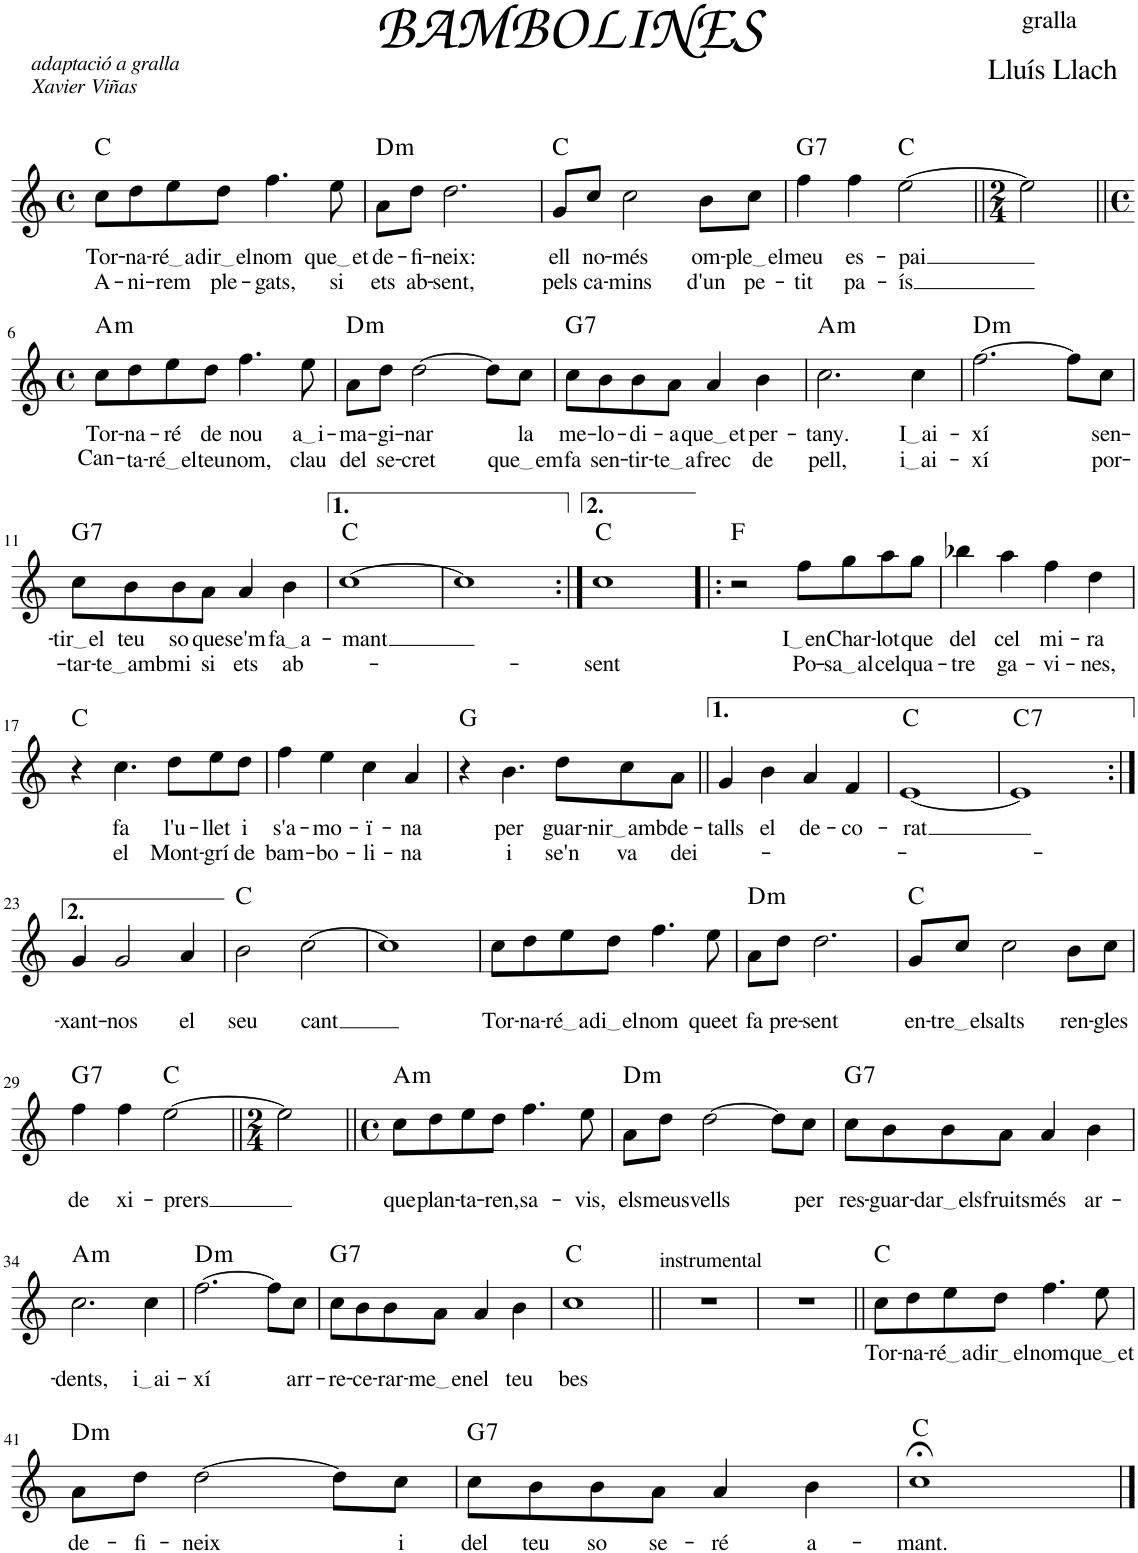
**kern	**text	**text	**harte
*part1	*part1	*part1	*part1
*staff1	*staff1	*staff1	*
*I"Oboè 1	*	*	*
*I'Ob. 1	*	*	*
*clefG2	*	*	*
*k[]	*	*	*
*M4/4	*	*	*
*met(c)	*	*	*
=1	=1	=1	=1
!	!LO:LY:b	!LO:LY:b	!
8cc\L	Tor-	A-	C:maj
!	!LO:LY:b	!LO:LY:b	!
8dd\	-na-	-ni-	.
!	!LO:LY:b	!LO:LY:b	!
8ee\	ré a	-rem	.
!	!LO:LY:b	!LO:LY:b	!
8dd\J	dir el	ple-	.
!	!LO:LY:b	!LO:LY:b	!
4.ff\	nom	-gats,	.
!	!LO:LY:b	!LO:LY:b	!
8ee\	que et	si	.
=2	=2	=2	=2
!	!LO:LY:b	!LO:LY:b	!LO:H:kt=m
8a\L	de-	ets	D:min
!	!LO:LY:b	!LO:LY:b	!
8dd\J	-fi-	ab-	.
!	!LO:LY:b	!LO:LY:b	!
2.dd\	-neix:	-sent,	.
=3	=3	=3	=3
!	!LO:LY:b	!LO:LY:b	!
8g/L	ell	pels	C:maj
!	!LO:LY:b	!LO:LY:b	!
8cc/J	no-	ca-	.
!	!LO:LY:b	!LO:LY:b	!
2cc\	-més	-mins	.
!	!LO:LY:b	!LO:LY:b	!
8b\L	om-	d'un	.
!	!LO:LY:b	!LO:LY:b	!
8cc\J	ple el	pe-	.
=4	=4	=4	=4
!	!LO:LY:b	!LO:LY:b	!LO:H:kt=7
4ff\	meu	-tit	G:7
!	!LO:LY:b	!LO:LY:b	!
4ff\	es-	pa-	.
!	!LO:LY:b	!LO:LY:b	!
[2ee\	-pai	-ís	C:maj
=5||	=5||	=5||	=5||
*M2/4	*	*	*
2ee\]	.	.	.
!!LO:LB:g=z
=6||	=6||	=6||	=6||
*M4/4	*	*	*
*met(c)	*	*	*
!	!LO:LY:b	!LO:LY:b	!LO:H:kt=m
8cc\L	Tor-	Can-	A:min
!	!LO:LY:b	!LO:LY:b	!
8dd\	-na-	-ta-	.
!	!LO:LY:b	!LO:LY:b	!
8ee\	-ré	ré el	.
!	!LO:LY:b	!LO:LY:b	!
8dd\J	de	teu	.
!	!LO:LY:b	!LO:LY:b	!
4.ff\	nou	nom,	.
!	!LO:LY:b	!LO:LY:b	!
8ee\	a i	clau	.
=7	=7	=7	=7
!	!LO:LY:b	!LO:LY:b	!LO:H:kt=m
8a\L	-ma-	del	D:min
!	!LO:LY:b	!LO:LY:b	!
8dd\J	-gi-	se-	.
!	!LO:LY:b	!LO:LY:b	!
[2dd\	-nar	-cret	.
8dd\L]	.	.	.
!	!LO:LY:b	!LO:LY:b	!
8cc\J	la	que em	.
=8	=8	=8	=8
!	!LO:LY:b	!LO:LY:b	!LO:H:kt=7
8cc\L	me-	fa	G:7
!	!LO:LY:b	!LO:LY:b	!
8b\	-lo-	sen-	.
!	!LO:LY:b	!LO:LY:b	!
8b\	-di-	-tir-	.
!	!LO:LY:b	!LO:LY:b	!
8a\J	-a	te a	.
!	!LO:LY:b	!LO:LY:b	!
4a/	que et	frec	.
!	!LO:LY:b	!LO:LY:b	!
4b\	per-	de	.
=9	=9	=9	=9
!	!LO:LY:b	!LO:LY:b	!LO:H:kt=m
2.cc\	-tany.	pell,	A:min
!	!LO:LY:b	!LO:LY:b	!
4cc\	I ai	i ai	.
=10	=10	=10	=10
!	!LO:LY:b	!LO:LY:b	!LO:H:kt=m
[2.ff\	-xí	-xí	D:min
8ff\L]	.	.	.
!	!LO:LY:b	!LO:LY:b	!
8cc\J	sen-	por-	.
!!LO:LB:g=z
=11	=11	=11	=11
!	!LO:LY:b	!LO:LY:b	!LO:H:kt=7
8cc\L	tir el	-tar-	G:7
!	!LO:LY:b	!LO:LY:b	!
8b\	teu	te amb	.
!	!LO:LY:b	!LO:LY:b	!
8b\	so	mi	.
!	!LO:LY:b	!LO:LY:b	!
8a\J	que	si	.
!	!LO:LY:b	!LO:LY:b	!
4a/	se'm	ets	.
!	!LO:LY:b	!LO:LY:b	!
4b\	fa a	ab-	.
=12	=12	=12	=12
!	!LO:LY:b	!	!
[1cc	-mant	.	C:maj
=13	=13	=13	=13
1cc]	.	.	.
=14:|!	=14:|!	=14:|!	=14:|!
!	!	!LO:LY:b	!
1cc	.	-sent	C:maj
=15!|:	=15!|:	=15!|:	=15!|:
2r	.	.	F:maj
!	!LO:LY:b	!LO:LY:b	!
8ff\L	I en	Po-	.
!	!LO:LY:b	!LO:LY:b	!
8gg\	Char-	sa al	.
!	!LO:LY:b	!LO:LY:b	!
8aa\	-lot	cel	.
!	!LO:LY:b	!LO:LY:b	!
8gg\J	que	qua-	.
=16	=16	=16	=16
!	!LO:LY:b	!LO:LY:b	!
4bb-X\	del	-tre	.
!	!LO:LY:b	!LO:LY:b	!
4aa\	cel	ga-	.
!	!LO:LY:b	!LO:LY:b	!
4ff\	mi-	-vi-	.
!	!LO:LY:b	!LO:LY:b	!
4dd\	-ra	-nes,	.
!!LO:LB:g=z
=17	=17	=17	=17
4r	.	.	C:maj
!	!LO:LY:b	!LO:LY:b	!
4.cc\	fa	el	.
!	!LO:LY:b	!LO:LY:b	!
8dd\L	l'u-	Mont-	.
!	!LO:LY:b	!LO:LY:b	!
8ee\	-llet	-grí	.
!	!LO:LY:b	!LO:LY:b	!
8dd\J	i	de	.
=18	=18	=18	=18
!	!LO:LY:b	!LO:LY:b	!
4ff\	s'a-	bam-	.
!	!LO:LY:b	!LO:LY:b	!
4ee\	-mo-	-bo-	.
!	!LO:LY:b	!LO:LY:b	!
4cc\	-ï-	-li-	.
!	!LO:LY:b	!LO:LY:b	!
4a/	-na	-na	.
=19	=19	=19	=19
4r	.	.	G:maj
!	!LO:LY:b	!LO:LY:b	!
4.b\	per	i	.
!	!LO:LY:b	!LO:LY:b	!
8dd\L	guar-	se'n	.
!	!LO:LY:b	!LO:LY:b	!
8cc\	nir amb	va	.
!	!LO:LY:b	!LO:LY:b	!
8a\J	de-	dei-	.
=20||	=20||	=20||	=20||
!	!LO:LY:b	!	!
4g/	-talls	.	.
!	!LO:LY:b	!	!
4b\	el	.	.
!	!LO:LY:b	!	!
4a/	de-	.	.
!	!LO:LY:b	!	!
4f/	-co-	.	.
=21	=21	=21	=21
!	!LO:LY:b	!	!
[1e	-rat	.	C:maj
=22	=22	=22	=22
!	!	!	!LO:H:kt=7
1e]	.	.	C:7
!!LO:LB:g=z
=23:|!	=23:|!	=23:|!	=23:|!
!	!	!LO:LY:b	!
4g/	.	-xant-	.
!	!	!LO:LY:b	!
2g/	.	-nos	.
!	!	!LO:LY:b	!
4a/	.	el	.
=24	=24	=24	=24
!	!	!LO:LY:b	!
2b\	.	seu	C:maj
!	!	!LO:LY:b	!
[2cc\	.	cant	.
=25	=25	=25	=25
1cc]	.	.	.
=26	=26	=26	=26
!	!	!LO:LY:b	!
8cc\L	.	Tor-	.
!	!	!LO:LY:b	!
8dd\	.	-na-	.
!	!	!LO:LY:b	!
8ee\	.	ré a	.
!	!	!LO:LY:b	!
8dd\J	.	di el	.
!	!	!LO:LY:b	!
4.ff\	.	nom	.
!	!	!LO:LY:b	!
8ee\	.	queet	.
=27	=27	=27	=27
!	!	!LO:LY:b	!LO:H:kt=m
8a\L	.	fa	D:min
!	!	!LO:LY:b	!
8dd\J	.	pre-	.
!	!	!LO:LY:b	!
2.dd\	.	-sent	.
=28	=28	=28	=28
!	!	!LO:LY:b	!
8g/L	.	en-	C:maj
!	!	!LO:LY:b	!
8cc/J	.	tre els	.
!	!	!LO:LY:b	!
2cc\	.	alts	.
!	!	!LO:LY:b	!
8b\L	.	ren-	.
!	!	!LO:LY:b	!
8cc\J	.	-gles	.
!!LO:LB:g=z
=29	=29	=29	=29
!	!	!LO:LY:b	!LO:H:kt=7
4ff\	.	de	G:7
!	!	!LO:LY:b	!
4ff\	.	xi-	.
!	!	!LO:LY:b	!
[2ee\	.	-prers	C:maj
=30||	=30||	=30||	=30||
*M2/4	*	*	*
2ee\]	.	.	.
=31||	=31||	=31||	=31||
*M4/4	*	*	*
*met(c)	*	*	*
!	!	!LO:LY:b	!LO:H:kt=m
8cc\L	.	que	A:min
!	!	!LO:LY:b	!
8dd\	.	plan-	.
!	!	!LO:LY:b	!
8ee\	.	-ta-	.
!	!	!LO:LY:b	!
8dd\J	.	-ren,	.
!	!	!LO:LY:b	!
4.ff\	.	sa-	.
!	!	!LO:LY:b	!
8ee\	.	-vis,	.
=32	=32	=32	=32
!	!	!LO:LY:b	!LO:H:kt=m
8a\L	.	els	D:min
!	!	!LO:LY:b	!
8dd\J	.	meus	.
!	!	!LO:LY:b	!
[2dd\	.	vells	.
8dd\L]	.	.	.
!	!	!LO:LY:b	!
8cc\J	.	per	.
=33	=33	=33	=33
!	!	!LO:LY:b	!LO:H:kt=7
8cc\L	.	res-	G:7
!	!	!LO:LY:b	!
8b\	.	-guar-	.
!	!	!LO:LY:b	!
8b\	.	dar els	.
!	!	!LO:LY:b	!
8a\J	.	fruits	.
!	!	!LO:LY:b	!
4a/	.	més	.
!	!	!LO:LY:b	!
4b\	.	ar-	.
!!LO:LB:g=z
=34	=34	=34	=34
!	!	!LO:LY:b	!LO:H:kt=m
2.cc\	.	-dents,	A:min
!	!	!LO:LY:b	!
4cc\	.	i ai	.
=35	=35	=35	=35
!	!	!LO:LY:b	!LO:H:kt=m
[2.ff\	.	-xí	D:min
8ff\L]	.	.	.
!	!	!LO:LY:b	!
8cc\J	.	arr-	.
=36	=36	=36	=36
!	!	!LO:LY:b	!LO:H:kt=7
8cc\L	.	-re-	G:7
!	!	!LO:LY:b	!
8b\	.	-ce-	.
!	!	!LO:LY:b	!
8b\	.	-rar-	.
!	!	!LO:LY:b	!
8a\J	.	me en	.
!	!	!LO:LY:b	!
4a/	.	el	.
!	!	!LO:LY:b	!
4b\	.	teu	.
=37	=37	=37	=37
!	!	!LO:LY:b	!
1cc	.	bes	C:maj
=38||	=38||	=38||	=38||
!LO:TX:a:t=instrumental	!	!	!
1r	.	.	.
=39	=39	=39	=39
1r	.	.	.
=40||	=40||	=40||	=40||
!	!LO:LY:b	!	!
8cc\L	Tor-	.	C:maj
!	!LO:LY:b	!	!
8dd\	-na-	.	.
!	!LO:LY:b	!	!
8ee\	ré a	.	.
!	!LO:LY:b	!	!
8dd\J	dir el	.	.
!	!LO:LY:b	!	!
4.ff\	nom	.	.
!	!LO:LY:b	!	!
8ee\	que et	.	.
!!LO:LB:g=z
=41	=41	=41	=41
!	!LO:LY:b	!	!LO:H:kt=m
8a\L	de-	.	D:min
!	!LO:LY:b	!	!
8dd\J	-fi-	.	.
!	!LO:LY:b	!	!
[2dd\	-neix	.	.
8dd\L]	.	.	.
!	!LO:LY:b	!	!
8cc\J	i	.	.
=42	=42	=42	=42
!	!LO:LY:b	!	!LO:H:kt=7
8cc\L	del	.	G:7
!	!LO:LY:b	!	!
8b\	teu	.	.
!	!LO:LY:b	!	!
8b\	so	.	.
!	!LO:LY:b	!	!
8a\J	se-	.	.
!	!LO:LY:b	!	!
4a/	-ré	.	.
!	!LO:LY:b	!	!
4b\	a-	.	.
=43	=43	=43	=43
!	!LO:LY:b	!	!
1cc;<	-mant.	.	C:maj
==	==	==	==
*-	*-	*-	*-
